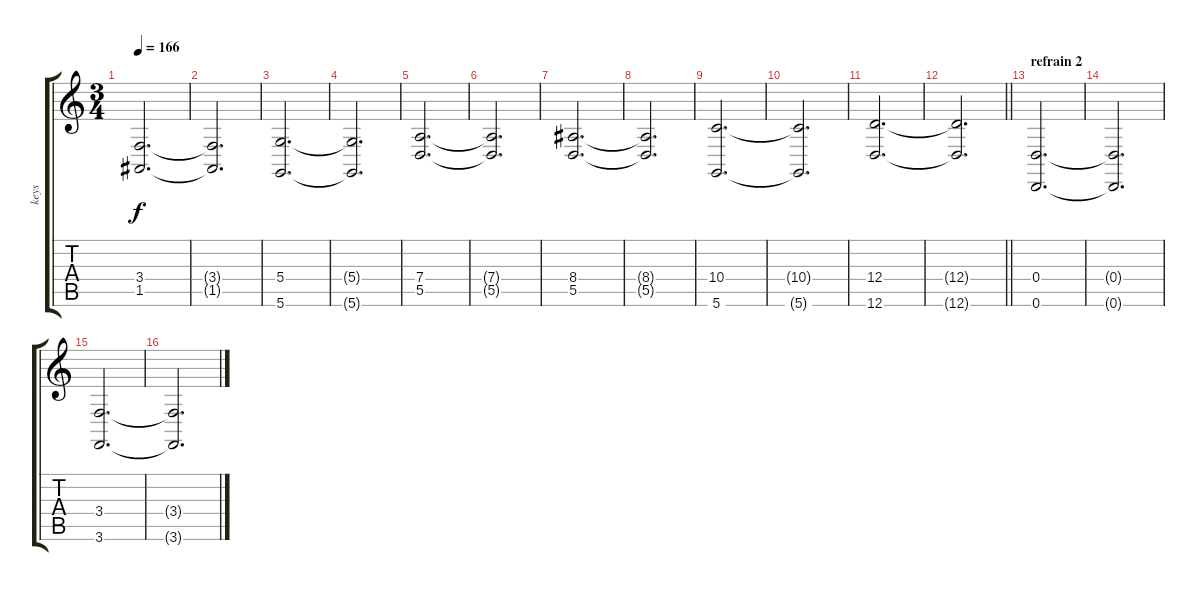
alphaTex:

\track ("keys" "keys") {instrument stringensemble2}
\staff {score tabs}
\tuning (E4 B3 G3 D3 A2 D2) {hide}
\ts (3 4)
\tempo 166
\clef g2
\ks c
(3.4 1.5).2{d dy f} |
(3.4{t} 1.5{t}).2{d} |
(5.4 5.6).2{d} |
(5.4{t} 5.6{t}).2{d} |
(7.4 5.5).2{d} |
(7.4{t} 5.5{t}).2{d} |
(8.4 5.5).2{d} |
(8.4{t} 5.5{t}).2{d} |
(10.4 5.6).2{d} |
(10.4{t} 5.6{t}).2{d} |
(12.4 12.6).2{d} |
\barLineRight lightlight
(12.4{t} 12.6{t}).2{d} |
\section ("" "refrain 2")
(0.4 0.6).2{d} |
(0.4{t} 0.6{t}).2{d} |
(3.4 3.6).2{d} |
(3.4{t} 3.6{t}).2{d}
